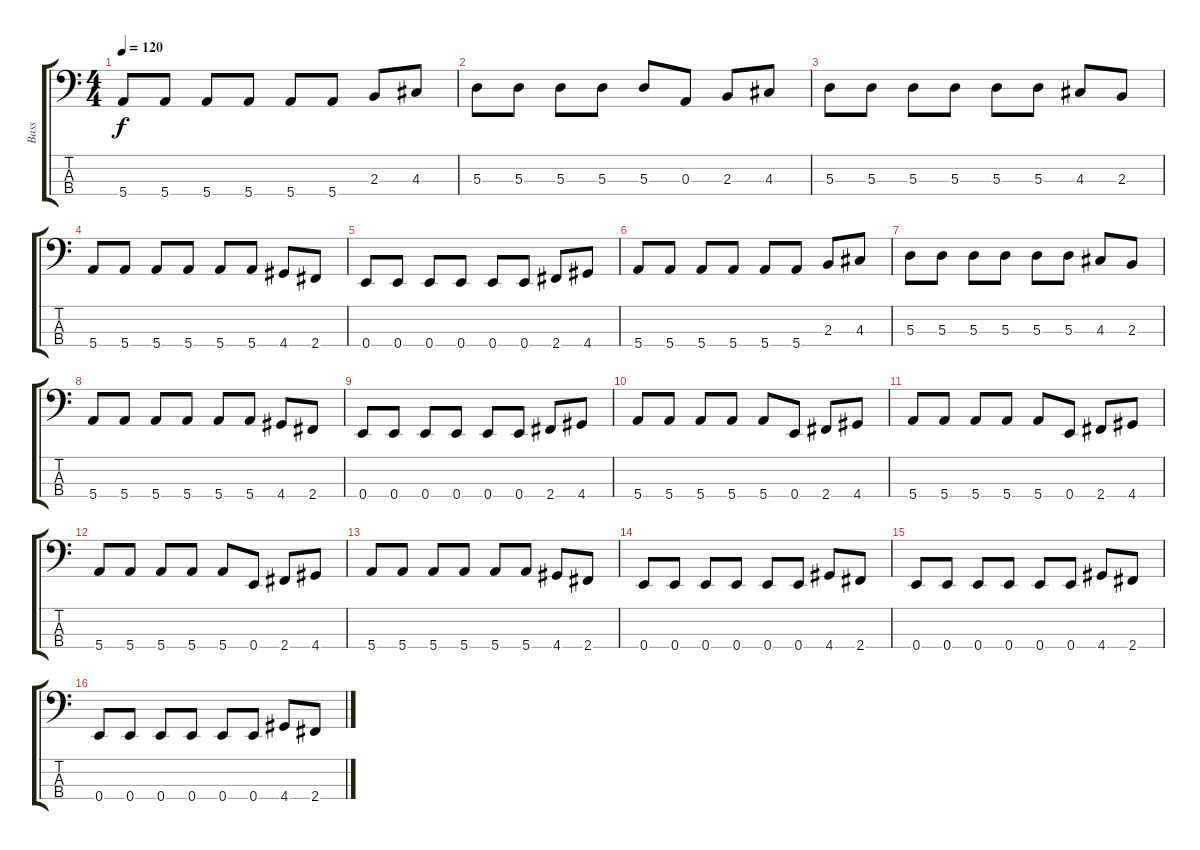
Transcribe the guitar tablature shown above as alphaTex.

\track ("Bass" "Bass") {instrument electricbassfinger}
\staff {score tabs}
\tuning (G2 D2 A1 E1) {hide}
\ts (4 4)
\tempo 120
\clef f4
\ks c
5.4.8{dy f} 5.4.8 5.4.8 5.4.8 5.4.8 5.4.8 2.3.8 4.3.8 |
5.3.8 5.3.8 5.3.8 5.3.8 5.3.8 0.3.8 2.3.8 4.3.8 |
5.3.8 5.3.8 5.3.8 5.3.8 5.3.8 5.3.8 4.3.8 2.3.8 |
5.4.8 5.4.8 5.4.8 5.4.8 5.4.8 5.4.8 4.4.8 2.4.8 |
0.4.8 0.4.8 0.4.8 0.4.8 0.4.8 0.4.8 2.4.8 4.4.8 |
5.4.8 5.4.8 5.4.8 5.4.8 5.4.8 5.4.8 2.3.8 4.3.8 |
5.3.8 5.3.8 5.3.8 5.3.8 5.3.8 5.3.8 4.3.8 2.3.8 |
5.4.8 5.4.8 5.4.8 5.4.8 5.4.8 5.4.8 4.4.8 2.4.8 |
0.4.8 0.4.8 0.4.8 0.4.8 0.4.8 0.4.8 2.4.8 4.4.8 |
5.4.8 5.4.8 5.4.8 5.4.8 5.4.8 0.4.8 2.4.8 4.4.8 |
5.4.8 5.4.8 5.4.8 5.4.8 5.4.8 0.4.8 2.4.8 4.4.8 |
5.4.8 5.4.8 5.4.8 5.4.8 5.4.8 0.4.8 2.4.8 4.4.8 |
5.4.8 5.4.8 5.4.8 5.4.8 5.4.8 5.4.8 4.4.8 2.4.8 |
0.4.8 0.4.8 0.4.8 0.4.8 0.4.8 0.4.8 4.4.8 2.4.8 |
0.4.8 0.4.8 0.4.8 0.4.8 0.4.8 0.4.8 4.4.8 2.4.8 |
0.4.8 0.4.8 0.4.8 0.4.8 0.4.8 0.4.8 4.4.8 2.4.8
